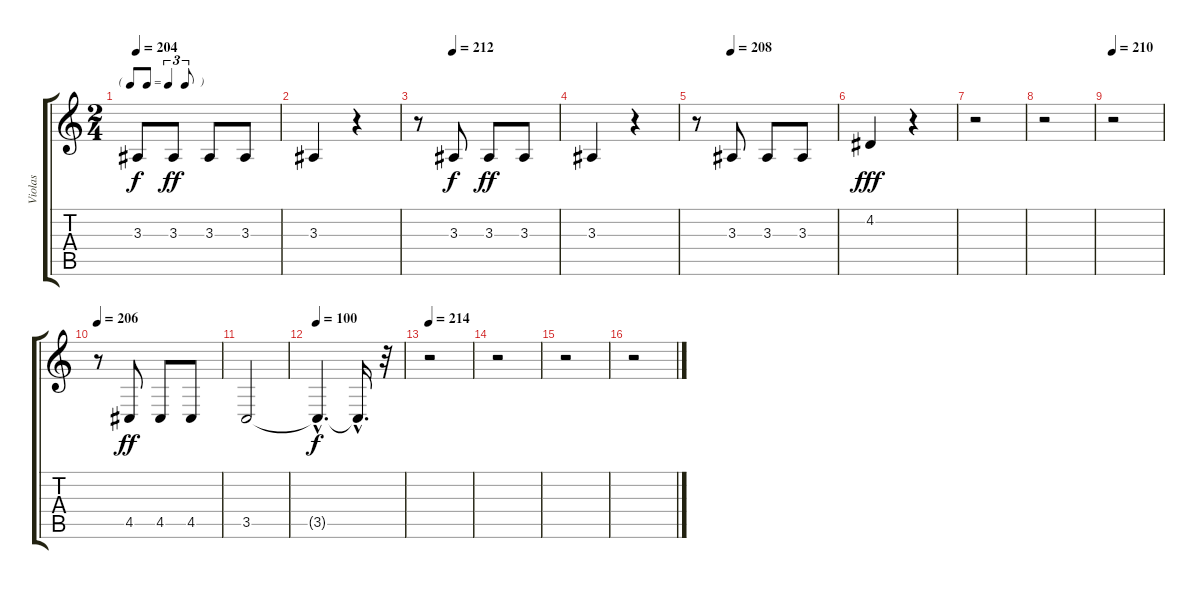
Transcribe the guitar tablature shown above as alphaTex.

\track ("Violas" "Violas") {instrument stringensemble1}
\staff {score tabs}
\tuning (E4 B3 G3 D3 A2 E2) {hide}
\ts (2 4)
\tf triplet8th
\tempo 204
\clef g2
\ks c
3.3{t}.8{dy f} 3.3.8{dy ff} 3.3.8 3.3.8 |
3.3.4 r.4 |
\tempo (212 0.25)
r.8 3.3.8{dy f} 3.3.8{dy ff} 3.3.8 |
3.3.4 r.4 |
\tempo (208 0.25)
r.8 3.3.8 3.3.8 3.3.8 |
4.2.4{dy fff} r.4 |
r.2 |
r.2 |
\tempo 210
r.2 |
\tempo 206
r.8 4.5.8{dy ff} 4.5.8 4.5.8 |
3.5.2 |
\tempo 100
3.5{hac t}.4{d dy f} 3.5{hac t}.16{d} r.32 |
\tempo 214
r.2 |
r.2 |
r.2 |
r.2
